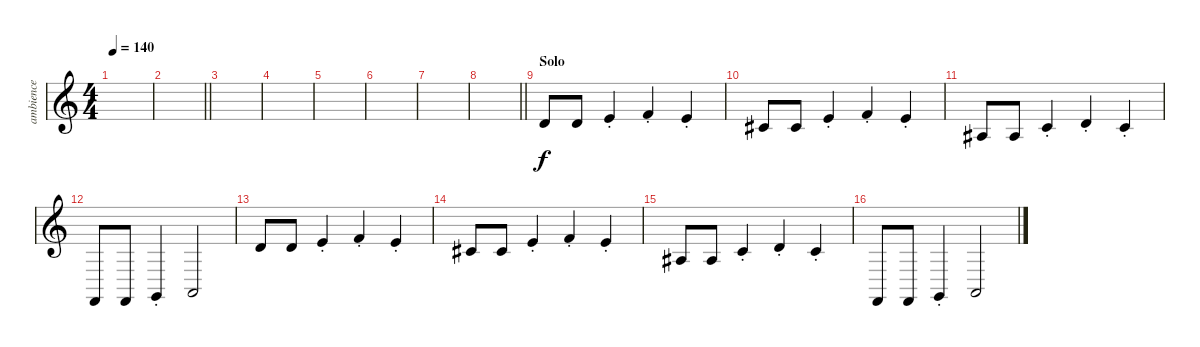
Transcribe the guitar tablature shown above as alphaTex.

\track ("ambience" "ambience") {instrument churchorgan}
\staff {score}
\tuning (E4 B3 G3 D3 A2 E2) {hide}
\ts (4 4)
\tempo 140
\clef g2
\ks c
|
\barLineRight lightlight
|
|
|
|
|
|
\barLineRight lightlight
|
\section ("" "Solo")
3.2.8 3.2.8 5.2{st}.4 6.2{st}.4 5.2{st}.4 |
2.2.8 2.2.8 5.2{st}.4 6.2{st}.4 5.2{st}.4 |
3.3.8 3.3.8 5.3{st}.4 7.3{st}.4 5.3{st}.4 |
1.6.8 1.6.8 3.6{st}.4 0.5.2 |
3.2.8 3.2.8 5.2{st}.4 6.2{st}.4 5.2{st}.4 |
2.2.8 2.2.8 5.2{st}.4 6.2{st}.4 5.2{st}.4 |
3.3.8 3.3.8 5.3{st}.4 7.3{st}.4 5.3{st}.4 |
1.6.8 1.6.8 3.6{st}.4 0.5.2
